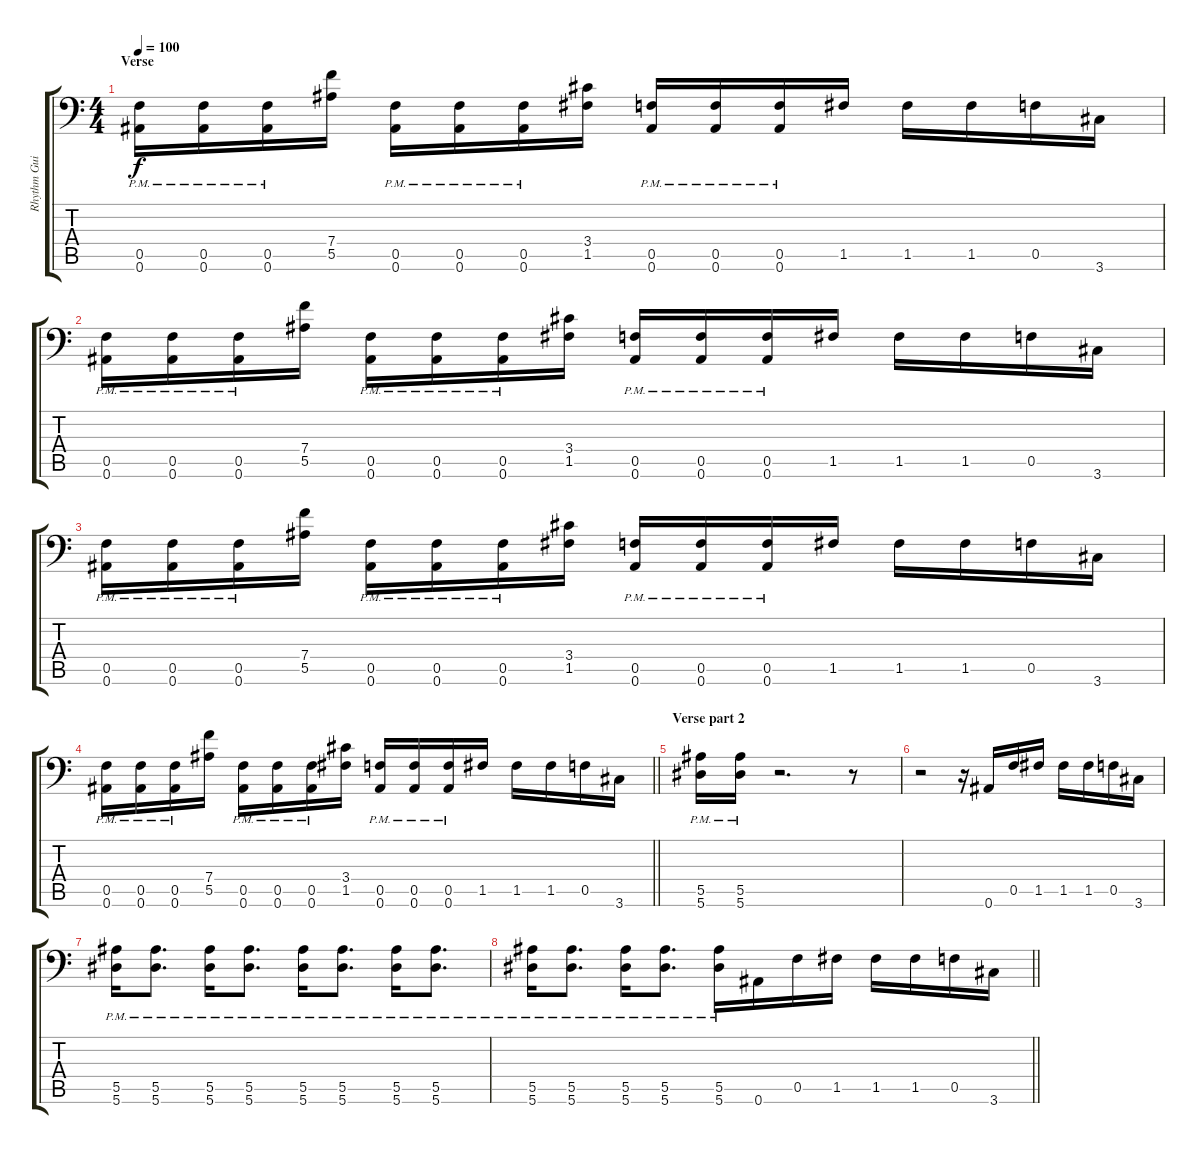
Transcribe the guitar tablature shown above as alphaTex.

\track ("Rhythm Guitar +" "Rhythm Gui") {instrument overdrivenguitar}
\staff {score tabs}
\tuning (C4 G3 Eb3 Bb2 F2 Bb1) {hide}
\ts (4 4)
\section ("" "Verse")
\tempo 100
\clef f4
\ks c
(0.5{pm} 0.6{pm}).16{dy f} (0.5{pm} 0.6{pm}).16 (0.5{pm} 0.6{pm}).16 (7.4 5.5).16 (0.5{pm} 0.6{pm}).16 (0.5{pm} 0.6{pm}).16 (0.5{pm} 0.6{pm}).16 (3.4 1.5).16 (0.5{pm} 0.6{pm}).16 (0.5{pm} 0.6{pm}).16 (0.5{pm} 0.6{pm}).16 1.5.16 1.5.16 1.5.16 0.5.16 3.6.16 |
(0.5{pm} 0.6{pm}).16 (0.5{pm} 0.6{pm}).16 (0.5{pm} 0.6{pm}).16 (7.4 5.5).16 (0.5{pm} 0.6{pm}).16 (0.5{pm} 0.6{pm}).16 (0.5{pm} 0.6{pm}).16 (3.4 1.5).16 (0.5{pm} 0.6{pm}).16 (0.5{pm} 0.6{pm}).16 (0.5{pm} 0.6{pm}).16 1.5.16 1.5.16 1.5.16 0.5.16 3.6.16 |
(0.5{pm} 0.6{pm}).16 (0.5{pm} 0.6{pm}).16 (0.5{pm} 0.6{pm}).16 (7.4 5.5).16 (0.5{pm} 0.6{pm}).16 (0.5{pm} 0.6{pm}).16 (0.5{pm} 0.6{pm}).16 (3.4 1.5).16 (0.5{pm} 0.6{pm}).16 (0.5{pm} 0.6{pm}).16 (0.5{pm} 0.6{pm}).16 1.5.16 1.5.16 1.5.16 0.5.16 3.6.16 |
\barLineRight lightlight
(0.5{pm} 0.6{pm}).16 (0.5{pm} 0.6{pm}).16 (0.5{pm} 0.6{pm}).16 (7.4 5.5).16 (0.5{pm} 0.6{pm}).16 (0.5{pm} 0.6{pm}).16 (0.5{pm} 0.6{pm}).16 (3.4 1.5).16 (0.5{pm} 0.6{pm}).16 (0.5{pm} 0.6{pm}).16 (0.5{pm} 0.6{pm}).16 1.5.16 1.5.16 1.5.16 0.5.16 3.6.16 |
\section ("" "Verse part 2")
(5.5{pm} 5.6{pm}).16 (5.5{pm} 5.6{pm}).16 r.2{d} r.8 |
r.2 r.16 0.6.16 0.5.16 1.5.16 1.5.16 1.5.16 0.5.16 3.6.16 |
(5.5{pm} 5.6{pm}).16 (5.5{pm} 5.6{pm}).8{d} (5.5{pm} 5.6{pm}).16 (5.5{pm} 5.6{pm}).8{d} (5.5{pm} 5.6{pm}).16 (5.5{pm} 5.6{pm}).8{d} (5.5{pm} 5.6{pm}).16 (5.5{pm} 5.6{pm}).8{d} |
\barLineRight lightlight
(5.5{pm} 5.6{pm}).16 (5.5{pm} 5.6{pm}).8{d} (5.5{pm} 5.6{pm}).16 (5.5{pm} 5.6{pm}).8{d} (5.5{pm} 5.6{pm}).16 0.6.16 0.5.16 1.5.16 1.5.16 1.5.16 0.5.16 3.6.16
